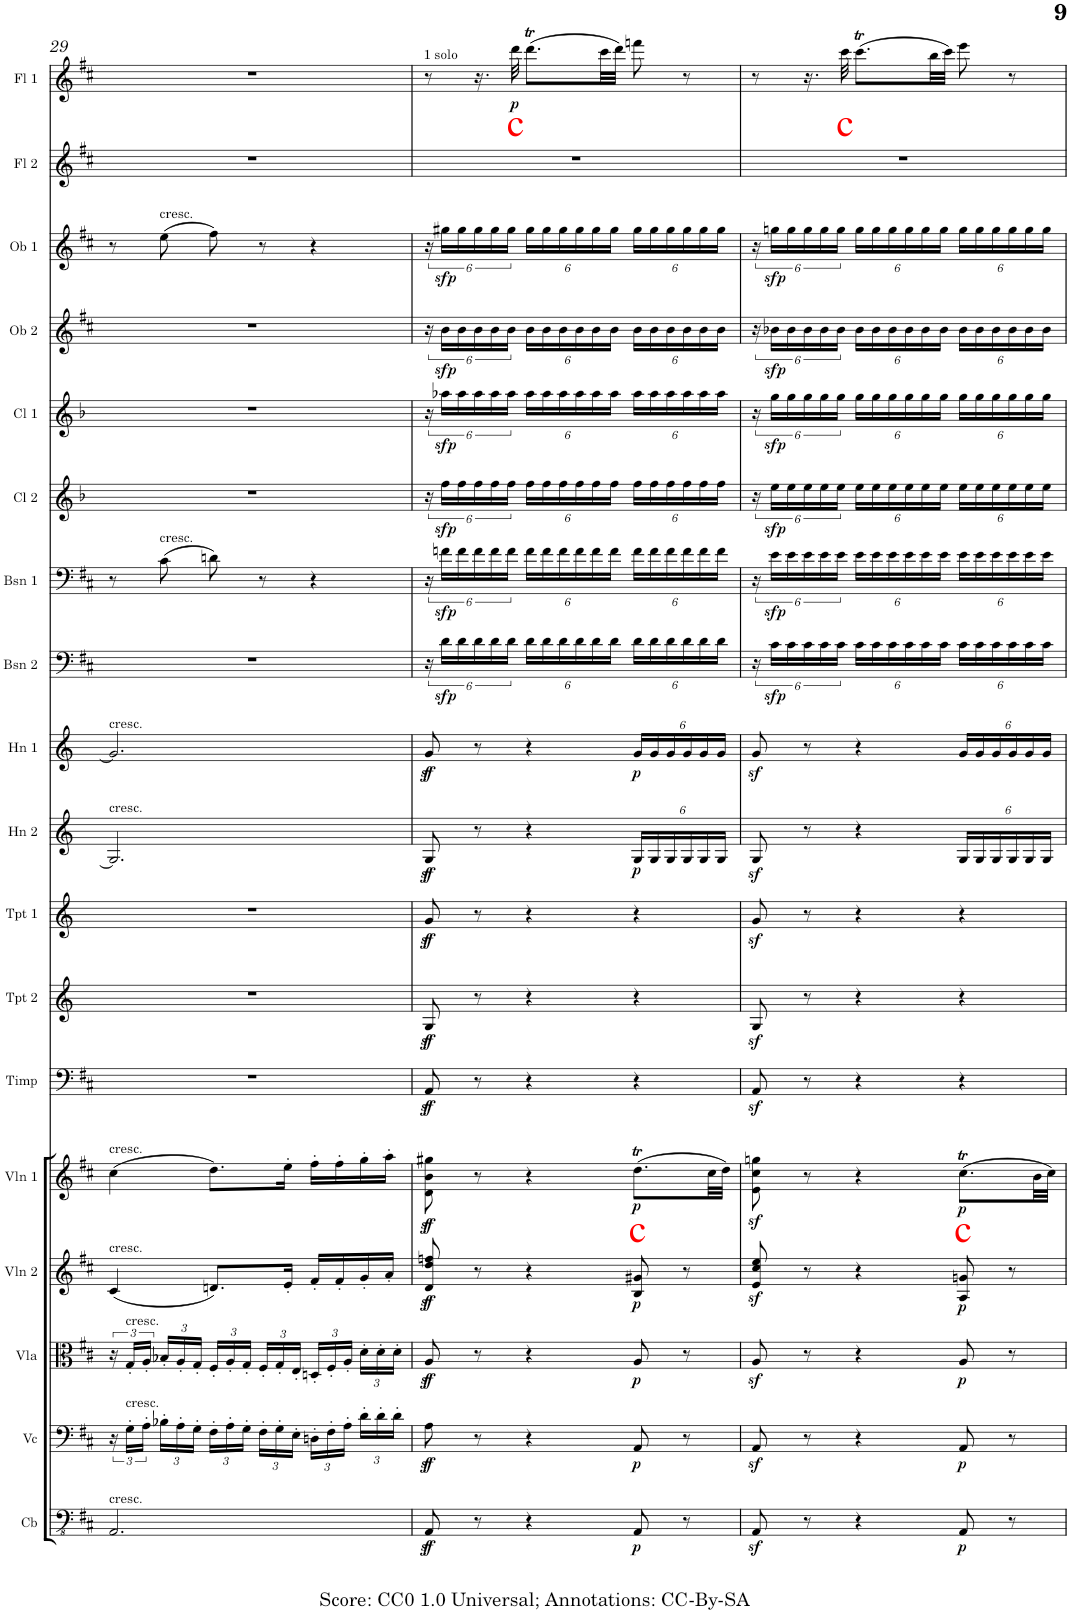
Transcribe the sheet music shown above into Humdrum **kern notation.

**kern	**dynam	**kern	**dynam	**kern	**dynam	**kern	**dynam	**kern	**text	**dynam	**kern	**dynam	**kern	**dynam	**kern	**dynam	**kern	**dynam	**kern	**dynam	**kern	**dynam	**kern	**dynam	**kern	**dynam	**kern	**dynam	**kern	**dynam	**kern	**dynam	**kern	**kern	**text	**dynam
*part18	*part18	*part17	*part17	*part16	*part16	*part15	*part15	*part14	*part14	*part14	*part13	*part13	*part12	*part12	*part11	*part11	*part10	*part10	*part9	*part9	*part8	*part8	*part7	*part7	*part6	*part6	*part5	*part5	*part4	*part4	*part3	*part3	*part2	*part1	*part1	*part1
*staff18	*staff18	*staff17	*staff17	*staff16	*staff16	*staff15	*staff15	*staff14	*staff14	*staff14	*staff13	*staff13	*staff12	*staff12	*staff11	*staff11	*staff10	*staff10	*staff9	*staff9	*staff8	*staff8	*staff7	*staff7	*staff6	*staff6	*staff5	*staff5	*staff4	*staff4	*staff3	*staff3	*staff2	*staff1	*staff1	*staff1
*I"Contrabass	*	*I"Violoncello	*	*I"Viola	*	*I"Violin 2	*	*I"Violin 1	*	*	*I"Timpani	*	*I"D Trumpet 2	*	*I"D Trumpet 1	*	*I"D Horn 2	*	*I"D Horn 1	*	*I"Bassoon 2	*	*I"Bassoon 1	*	*I"A Clarinet 2	*	*I"A Clarinet 1	*	*I"Oboe 2	*	*I"Oboe 1	*	*I"Flute 2	*I"Flute 1	*	*
*I'Cb	*	*I'Vc	*	*I'Vla	*	*I'Vln 2	*	*I'Vln 1	*	*	*I'Timp	*	*I'Tpt 2	*	*I'Tpt 1	*	*I'Hn 2	*	*I'Hn 1	*	*I'Bsn 2	*	*I'Bsn 1	*	*I'Cl 2	*	*I'Cl 1	*	*I'Ob 2	*	*I'Ob 1	*	*I'Fl 2	*I'Fl 1	*	*
!!LO:PB:g=z
*clefFv4	*	*clefF4	*	*clefC3	*	*clefG2	*	*clefG2	*	*	*clefF4	*	*clefG2	*	*clefG2	*	*clefG2	*	*clefG2	*	*clefF4	*	*clefF4	*	*clefG2	*	*clefG2	*	*clefG2	*	*clefG2	*	*clefG2	*clefG2	*	*
*	*	*	*	*	*	*	*	*	*	*	*	*	*Trd-1c-2	*	*Trd-1c-2	*	*Trd6c10	*	*Trd6c10	*	*	*	*	*	*Trd2c3	*	*Trd2c3	*	*	*	*	*	*	*	*	*
*k[f#c#]	*	*k[f#c#]	*	*k[f#c#]	*	*k[f#c#]	*	*k[f#c#]	*	*	*k[f#c#]	*	*k[]	*	*k[]	*	*k[]	*	*k[]	*	*k[f#c#]	*	*k[f#c#]	*	*k[b-]	*	*k[b-]	*	*k[f#c#]	*	*k[f#c#]	*	*k[f#c#]	*k[f#c#]	*	*
*M3/4	*	*M3/4	*	*M3/4	*	*M3/4	*	*M3/4	*	*	*M3/4	*	*M3/4	*	*M3/4	*	*M3/4	*	*M3/4	*	*M3/4	*	*M3/4	*	*M3/4	*	*M3/4	*	*M3/4	*	*M3/4	*	*M3/4	*M3/4	*	*
=29	=29	=29	=29	=29	=29	=29	=29	=29	=29	=29	=29	=29	=29	=29	=29	=29	=29	=29	=29	=29	=29	=29	=29	=29	=29	=29	=29	=29	=29	=29	=29	=29	=29	=29	=29	=29
!	!	!	!	!	!	!	!	!	!	!	!	!	!	!	!	!	!	!	!LO:TX:a:t=cresc.	!	!	!	!	!	!	!	!	!	!	!	!	!	!	!	!	!
!	!	!	!	!	!	!	!	!	!	!	!	!	!	!	!	!	!LO:TX:a:t=cresc.	!	!	!	!	!	!	!	!	!	!	!	!	!	!	!	!	!	!	!
!	!	!	!	!	!	!	!	!LO:TX:a:t=cresc.	!	!	!	!	!	!	!	!	!	!	!	!	!	!	!	!	!	!	!	!	!	!	!	!	!	!	!	!
!	!	!	!	!	!	!LO:TX:a:t=cresc.	!	!	!	!	!	!	!	!	!	!	!	!	!	!	!	!	!	!	!	!	!	!	!	!	!	!	!	!	!	!
!LO:TX:a:t=cresc.	!	!	!	!	!	!	!	!	!	!	!	!	!	!	!	!	!	!	!	!	!	!	!	!	!	!	!	!	!	!	!	!	!	!	!	!
2.AAA/	.	24r	.	24r	.	(4c#/	.	(4cc#\	.	.	2.r	.	2.r	.	2.r	.	2.G/]	.	2.g/]	.	2.r	.	8r	.	2.r	.	2.r	.	2.r	.	8r	.	2.r	2.r	.	.
!	!	!	!	!LO:TX:a:t=cresc.	!	!	!	!	!	!	!	!	!	!	!	!	!	!	!	!	!	!	!	!	!	!	!	!	!	!	!	!	!	!	!	!
!	!	!LO:TX:a:t=cresc.	!	!	!	!	!	!	!	!	!	!	!	!	!	!	!	!	!	!	!	!	!	!	!	!	!	!	!	!	!	!	!	!	!	!
.	.	24G'\LL	.	24G'/LL	.	.	.	.	.	.	.	.	.	.	.	.	.	.	.	.	.	.	.	.	.	.	.	.	.	.	.	.	.	.	.	.
.	.	24A'\JJ	.	24A'/JJ	.	.	.	.	.	.	.	.	.	.	.	.	.	.	.	.	.	.	.	.	.	.	.	.	.	.	.	.	.	.	.	.
*	*	*Xbrackettup	*	*Xbrackettup	*	*	*	*	*	*	*	*	*	*	*	*	*	*	*	*	*	*	*	*	*	*	*	*	*	*	*	*	*	*	*	*
!	!	!	!	!	!	!	!	!	!	!	!	!	!	!	!	!	!	!	!	!	!	!	!	!	!	!	!	!	!	!	!LO:TX:a:t=cresc.	!	!	!	!	!
!	!	!	!	!	!	!	!	!	!	!	!	!	!	!	!	!	!	!	!	!	!	!	!LO:TX:a:t=cresc.	!	!	!	!	!	!	!	!	!	!	!	!	!
.	.	24B-X'\LL	.	24B-X'/LL	.	.	.	.	.	.	.	.	.	.	.	.	.	.	.	.	.	.	(8c#\	.	.	.	.	.	.	.	(8ee\	.	.	.	.	.
.	.	24A'\	.	24A'/	.	.	.	.	.	.	.	.	.	.	.	.	.	.	.	.	.	.	.	.	.	.	.	.	.	.	.	.	.	.	.	.
.	.	24G'\JJ	.	24G'/JJ	.	.	.	.	.	.	.	.	.	.	.	.	.	.	.	.	.	.	.	.	.	.	.	.	.	.	.	.	.	.	.	.
.	.	24F#'\LL	.	24F#'/LL	.	8.dn/L)	.	8.dd\L)	.	.	.	.	.	.	.	.	.	.	.	.	.	.	8dn\)	.	.	.	.	.	.	.	8ff#\)	.	.	.	.	.
.	.	24A'\	.	24A'/	.	.	.	.	.	.	.	.	.	.	.	.	.	.	.	.	.	.	.	.	.	.	.	.	.	.	.	.	.	.	.	.
.	.	24G'\JJ	.	24G'/JJ	.	.	.	.	.	.	.	.	.	.	.	.	.	.	.	.	.	.	.	.	.	.	.	.	.	.	.	.	.	.	.	.
.	.	24F#'\LL	.	24F#'/LL	.	.	.	.	.	.	.	.	.	.	.	.	.	.	.	.	.	.	8r	.	.	.	.	.	.	.	8r	.	.	.	.	.
.	.	24G'\	.	24G'/	.	.	.	.	.	.	.	.	.	.	.	.	.	.	.	.	.	.	.	.	.	.	.	.	.	.	.	.	.	.	.	.
.	.	.	.	.	.	16e'/Jk	.	16ee'\Jk	.	.	.	.	.	.	.	.	.	.	.	.	.	.	.	.	.	.	.	.	.	.	.	.	.	.	.	.
.	.	24E'\JJ	.	24E'/JJ	.	.	.	.	.	.	.	.	.	.	.	.	.	.	.	.	.	.	.	.	.	.	.	.	.	.	.	.	.	.	.	.
.	.	24Dn'\LL	.	24Dn'/LL	.	16f#'/LL	.	16ff#'\LL	.	.	.	.	.	.	.	.	.	.	.	.	.	.	4r	.	.	.	.	.	.	.	4r	.	.	.	.	.
.	.	24F#'\	.	24F#'/	.	.	.	.	.	.	.	.	.	.	.	.	.	.	.	.	.	.	.	.	.	.	.	.	.	.	.	.	.	.	.	.
.	.	.	.	.	.	16f#'/	.	16ff#'\	.	.	.	.	.	.	.	.	.	.	.	.	.	.	.	.	.	.	.	.	.	.	.	.	.	.	.	.
.	.	24A'\JJ	.	24A'/JJ	.	.	.	.	.	.	.	.	.	.	.	.	.	.	.	.	.	.	.	.	.	.	.	.	.	.	.	.	.	.	.	.
.	.	24d'\LL	.	24d'\LL	.	16g'/	.	16gg'\	.	.	.	.	.	.	.	.	.	.	.	.	.	.	.	.	.	.	.	.	.	.	.	.	.	.	.	.
.	.	24d'\	.	24d'\	.	.	.	.	.	.	.	.	.	.	.	.	.	.	.	.	.	.	.	.	.	.	.	.	.	.	.	.	.	.	.	.
.	.	.	.	.	.	16a'/JJ	.	16aa'\JJ	.	.	.	.	.	.	.	.	.	.	.	.	.	.	.	.	.	.	.	.	.	.	.	.	.	.	.	.
.	.	24d'\JJ	.	24d'\JJ	.	.	.	.	.	.	.	.	.	.	.	.	.	.	.	.	.	.	.	.	.	.	.	.	.	.	.	.	.	.	.	.
=30	=30	=30	=30	=30	=30	=30	=30	=30	=30	=30	=30	=30	=30	=30	=30	=30	=30	=30	=30	=30	=30	=30	=30	=30	=30	=30	=30	=30	=30	=30	=30	=30	=30	=30	=30	=30
!	!	!	!	!	!	!	!	!	!	!	!	!	!	!	!	!	!	!	!	!	!	!	!	!	!	!	!	!	!	!	!	!	!	!LO:TX:a:t=1 solo	!	!
!	!LO:DY:b	!	!LO:DY:b	!	!LO:DY:b	!	!LO:DY:b	!	!	!LO:DY:b	!	!LO:DY:b	!	!LO:DY:b	!	!LO:DY:b	!	!LO:DY:b	!	!LO:DY:b	!	!	!	!	!	!	!	!	!	!	!	!	!	!	!	!
8AAAz</	f	8Az<\	f	8Az</	f	8d/z< 8dd/z< 8ffn/z<	f	8d\z< 8b\z< 8gg#X\z<	.	f	8AAz</	f	8Gz</	f	8gz</	f	8Gz</	f	8gz</	f	24r	.	24r	.	24r	.	24r	.	24r	.	24r	.	2.r	8r	.	.
!	!	!	!	!	!	!	!	!	!	!	!	!	!	!	!	!	!	!	!	!	!	!LO:DY:b	!	!LO:DY:b	!	!LO:DY:b	!	!LO:DY:b	!	!LO:DY:b	!	!LO:DY:b	!	!	!	!
.	.	.	.	.	.	.	.	.	.	.	.	.	.	.	.	.	.	.	.	.	24d\LL	sfp	24fn\LL	sfp	24ff\LL	sfp	24aa-X\LL	sfp	24b\LL	sfp	24gg#X\LL	sfp	.	.	.	.
.	.	.	.	.	.	.	.	.	.	.	.	.	.	.	.	.	.	.	.	.	24d\	.	24f\	.	24ff\	.	24aa-\	.	24b\	.	24gg#\	.	.	.	.	.
8r	.	8r	.	8r	.	8r	.	8r	.	.	8r	.	8r	.	8r	.	8r	.	8r	.	24d\	.	24f\	.	24ff\	.	24aa-\	.	24b\	.	24gg#\	.	.	16.r	.	.
.	.	.	.	.	.	.	.	.	.	.	.	.	.	.	.	.	.	.	.	.	24d\	.	24f\	.	24ff\	.	24aa-\	.	24b\	.	24gg#\	.	.	.	.	.
.	.	.	.	.	.	.	.	.	.	.	.	.	.	.	.	.	.	.	.	.	24d\JJ	.	24f\JJ	.	24ff\JJ	.	24aa-\JJ	.	24b\JJ	.	24gg#\JJ	.	.	.	.	.
!	!	!	!	!	!	!	!	!	!	!	!	!	!	!	!	!	!	!	!	!	!	!	!	!	!	!	!	!	!	!	!	!	!	!	!LO:LY:b:color=#FF0000	!LO:DY:b
.	.	.	.	.	.	.	.	.	.	.	.	.	.	.	.	.	.	.	.	.	.	.	.	.	.	.	.	.	.	.	.	.	.	32ddd\	c	p
*	*	*	*	*	*	*	*	*	*	*	*	*	*	*	*	*	*	*	*	*	*Xbrackettup	*	*Xbrackettup	*	*Xbrackettup	*	*Xbrackettup	*	*Xbrackettup	*	*Xbrackettup	*	*	*	*	*
4r	.	4r	.	4r	.	4r	.	4r	.	.	4r	.	4r	.	4r	.	4r	.	4r	.	24d\LL	.	24f\LL	.	24ff\LL	.	24aa-\LL	.	24b\LL	.	24gg#\LL	.	.	(8.dddT\L	.	.
.	.	.	.	.	.	.	.	.	.	.	.	.	.	.	.	.	.	.	.	.	24d\	.	24f\	.	24ff\	.	24aa-\	.	24b\	.	24gg#\	.	.	.	.	.
.	.	.	.	.	.	.	.	.	.	.	.	.	.	.	.	.	.	.	.	.	24d\	.	24f\	.	24ff\	.	24aa-\	.	24b\	.	24gg#\	.	.	.	.	.
.	.	.	.	.	.	.	.	.	.	.	.	.	.	.	.	.	.	.	.	.	24d\	.	24f\	.	24ff\	.	24aa-\	.	24b\	.	24gg#\	.	.	.	.	.
.	.	.	.	.	.	.	.	.	.	.	.	.	.	.	.	.	.	.	.	.	24d\	.	24f\	.	24ff\	.	24aa-\	.	24b\	.	24gg#\	.	.	.	.	.
.	.	.	.	.	.	.	.	.	.	.	.	.	.	.	.	.	.	.	.	.	.	.	.	.	.	.	.	.	.	.	.	.	.	32ccc#\LL	.	.
.	.	.	.	.	.	.	.	.	.	.	.	.	.	.	.	.	.	.	.	.	24d\JJ	.	24f\JJ	.	24ff\JJ	.	24aa-\JJ	.	24b\JJ	.	24gg#\JJ	.	.	.	.	.
.	.	.	.	.	.	.	.	.	.	.	.	.	.	.	.	.	.	.	.	.	.	.	.	.	.	.	.	.	.	.	.	.	.	32ddd\JJJ)	.	.
!	!	!	!	!	!	!	!	!	!LO:LY:b:color=#FF0000	!	!	!	!	!	!	!	!	!	!	!	!	!	!	!	!	!	!	!	!	!	!	!	!	!	!	!
*	*	*	*	*	*	*	*	*	*	*	*	*	*	*	*	*	*Xbrackettup	*	*Xbrackettup	*	*	*	*	*	*	*	*	*	*	*	*	*	*	*	*	*
!	!LO:DY:b	!	!LO:DY:b	!	!LO:DY:b	!	!LO:DY:b	!	!	!LO:DY:b	!	!	!	!	!	!	!	!LO:DY:b	!	!LO:DY:b	!	!	!	!	!	!	!	!	!	!	!	!	!	!	!	!
8AAA/	p	8AA/	p	8A/	p	8B/ 8g#X/	p	(8.ddT\L	c	p	4r	.	4r	.	4r	.	24G/LL	p	24g/LL	p	24d\LL	.	24f\LL	.	24ff\LL	.	24aa-\LL	.	24b\LL	.	24gg#\LL	.	.	8fffn\	.	.
.	.	.	.	.	.	.	.	.	.	.	.	.	.	.	.	.	24G/	.	24g/	.	24d\	.	24f\	.	24ff\	.	24aa-\	.	24b\	.	24gg#\	.	.	.	.	.
.	.	.	.	.	.	.	.	.	.	.	.	.	.	.	.	.	24G/	.	24g/	.	24d\	.	24f\	.	24ff\	.	24aa-\	.	24b\	.	24gg#\	.	.	.	.	.
8r	.	8r	.	8r	.	8r	.	.	.	.	.	.	.	.	.	.	24G/	.	24g/	.	24d\	.	24f\	.	24ff\	.	24aa-\	.	24b\	.	24gg#\	.	.	8r	.	.
.	.	.	.	.	.	.	.	.	.	.	.	.	.	.	.	.	24G/	.	24g/	.	24d\	.	24f\	.	24ff\	.	24aa-\	.	24b\	.	24gg#\	.	.	.	.	.
.	.	.	.	.	.	.	.	32cc#\LL	.	.	.	.	.	.	.	.	.	.	.	.	.	.	.	.	.	.	.	.	.	.	.	.	.	.	.	.
.	.	.	.	.	.	.	.	.	.	.	.	.	.	.	.	.	24G/JJ	.	24g/JJ	.	24d\JJ	.	24f\JJ	.	24ff\JJ	.	24aa-\JJ	.	24b\JJ	.	24gg#\JJ	.	.	.	.	.
.	.	.	.	.	.	.	.	32dd\JJJ)	.	.	.	.	.	.	.	.	.	.	.	.	.	.	.	.	.	.	.	.	.	.	.	.	.	.	.	.
=31	=31	=31	=31	=31	=31	=31	=31	=31	=31	=31	=31	=31	=31	=31	=31	=31	=31	=31	=31	=31	=31	=31	=31	=31	=31	=31	=31	=31	=31	=31	=31	=31	=31	=31	=31	=31
*	*	*	*	*	*	*	*	*	*	*	*	*	*	*	*	*	*	*	*	*	*brackettup	*	*brackettup	*	*brackettup	*	*brackettup	*	*brackettup	*	*brackettup	*	*	*	*	*
8AAAz</	.	8AAz</	.	8Az</	.	8e/z< 8cc#/z< 8ee/z<	.	8e\z< 8cc#\z< 8ggn\z<	.	.	8AAz</	.	8Gz</	.	8gz</	.	8Gz</	.	8gz</	.	24r	.	24r	.	24r	.	24r	.	24r	.	24r	.	2.r	8r	.	.
!	!	!	!	!	!	!	!	!	!	!	!	!	!	!	!	!	!	!	!	!	!	!LO:DY:b	!	!LO:DY:b	!	!LO:DY:b	!	!LO:DY:b	!	!LO:DY:b	!	!LO:DY:b	!	!	!	!
.	.	.	.	.	.	.	.	.	.	.	.	.	.	.	.	.	.	.	.	.	24c#\LL	sfp	24e\LL	sfp	24ee\LL	sfp	24gg\LL	sfp	24b-X\LL	sfp	24ggn\LL	sfp	.	.	.	.
.	.	.	.	.	.	.	.	.	.	.	.	.	.	.	.	.	.	.	.	.	24c#\	.	24e\	.	24ee\	.	24gg\	.	24b-\	.	24gg\	.	.	.	.	.
8r	.	8r	.	8r	.	8r	.	8r	.	.	8r	.	8r	.	8r	.	8r	.	8r	.	24c#\	.	24e\	.	24ee\	.	24gg\	.	24b-\	.	24gg\	.	.	16.r	.	.
.	.	.	.	.	.	.	.	.	.	.	.	.	.	.	.	.	.	.	.	.	24c#\	.	24e\	.	24ee\	.	24gg\	.	24b-\	.	24gg\	.	.	.	.	.
.	.	.	.	.	.	.	.	.	.	.	.	.	.	.	.	.	.	.	.	.	24c#\JJ	.	24e\JJ	.	24ee\JJ	.	24gg\JJ	.	24b-\JJ	.	24gg\JJ	.	.	.	.	.
!	!	!	!	!	!	!	!	!	!	!	!	!	!	!	!	!	!	!	!	!	!	!	!	!	!	!	!	!	!	!	!	!	!	!	!LO:LY:b:color=#FF0000	!
.	.	.	.	.	.	.	.	.	.	.	.	.	.	.	.	.	.	.	.	.	.	.	.	.	.	.	.	.	.	.	.	.	.	32ccc#\	c	.
*	*	*	*	*	*	*	*	*	*	*	*	*	*	*	*	*	*	*	*	*	*Xbrackettup	*	*Xbrackettup	*	*Xbrackettup	*	*Xbrackettup	*	*Xbrackettup	*	*Xbrackettup	*	*	*	*	*
4r	.	4r	.	4r	.	4r	.	4r	.	.	4r	.	4r	.	4r	.	4r	.	4r	.	24c#\LL	.	24e\LL	.	24ee\LL	.	24gg\LL	.	24b-\LL	.	24gg\LL	.	.	(8.ccc#t\L	.	.
.	.	.	.	.	.	.	.	.	.	.	.	.	.	.	.	.	.	.	.	.	24c#\	.	24e\	.	24ee\	.	24gg\	.	24b-\	.	24gg\	.	.	.	.	.
.	.	.	.	.	.	.	.	.	.	.	.	.	.	.	.	.	.	.	.	.	24c#\	.	24e\	.	24ee\	.	24gg\	.	24b-\	.	24gg\	.	.	.	.	.
.	.	.	.	.	.	.	.	.	.	.	.	.	.	.	.	.	.	.	.	.	24c#\	.	24e\	.	24ee\	.	24gg\	.	24b-\	.	24gg\	.	.	.	.	.
.	.	.	.	.	.	.	.	.	.	.	.	.	.	.	.	.	.	.	.	.	24c#\	.	24e\	.	24ee\	.	24gg\	.	24b-\	.	24gg\	.	.	.	.	.
.	.	.	.	.	.	.	.	.	.	.	.	.	.	.	.	.	.	.	.	.	.	.	.	.	.	.	.	.	.	.	.	.	.	32bb\LL	.	.
.	.	.	.	.	.	.	.	.	.	.	.	.	.	.	.	.	.	.	.	.	24c#\JJ	.	24e\JJ	.	24ee\JJ	.	24gg\JJ	.	24b-\JJ	.	24gg\JJ	.	.	.	.	.
.	.	.	.	.	.	.	.	.	.	.	.	.	.	.	.	.	.	.	.	.	.	.	.	.	.	.	.	.	.	.	.	.	.	32ccc#\JJJ)	.	.
!	!LO:DY:b	!	!LO:DY:b	!	!LO:DY:b	!	!LO:DY:b	!	!LO:LY:b:color=#FF0000	!LO:DY:b	!	!	!	!	!	!	!	!	!	!	!	!	!	!	!	!	!	!	!	!	!	!	!	!	!	!
8AAA/	p	8AA/	p	8A/	p	8A/ 8gn/	p	(8.cc#t\L	c	p	4r	.	4r	.	4r	.	24G/LL	.	24g/LL	.	24c#\LL	.	24e\LL	.	24ee\LL	.	24gg\LL	.	24b-\LL	.	24gg\LL	.	.	8eee\	.	.
.	.	.	.	.	.	.	.	.	.	.	.	.	.	.	.	.	24G/	.	24g/	.	24c#\	.	24e\	.	24ee\	.	24gg\	.	24b-\	.	24gg\	.	.	.	.	.
.	.	.	.	.	.	.	.	.	.	.	.	.	.	.	.	.	24G/	.	24g/	.	24c#\	.	24e\	.	24ee\	.	24gg\	.	24b-\	.	24gg\	.	.	.	.	.
8r	.	8r	.	8r	.	8r	.	.	.	.	.	.	.	.	.	.	24G/	.	24g/	.	24c#\	.	24e\	.	24ee\	.	24gg\	.	24b-\	.	24gg\	.	.	8r	.	.
.	.	.	.	.	.	.	.	.	.	.	.	.	.	.	.	.	24G/	.	24g/	.	24c#\	.	24e\	.	24ee\	.	24gg\	.	24b-\	.	24gg\	.	.	.	.	.
.	.	.	.	.	.	.	.	32b\LL	.	.	.	.	.	.	.	.	.	.	.	.	.	.	.	.	.	.	.	.	.	.	.	.	.	.	.	.
.	.	.	.	.	.	.	.	.	.	.	.	.	.	.	.	.	24G/JJ	.	24g/JJ	.	24c#\JJ	.	24e\JJ	.	24ee\JJ	.	24gg\JJ	.	24b-\JJ	.	24gg\JJ	.	.	.	.	.
.	.	.	.	.	.	.	.	32cc#\JJJ)	.	.	.	.	.	.	.	.	.	.	.	.	.	.	.	.	.	.	.	.	.	.	.	.	.	.	.	.
=	=	=	=	=	=	=	=	=	=	=	=	=	=	=	=	=	=	=	=	=	=	=	=	=	=	=	=	=	=	=	=	=	=	=	=	=
*-	*-	*-	*-	*-	*-	*-	*-	*-	*-	*-	*-	*-	*-	*-	*-	*-	*-	*-	*-	*-	*-	*-	*-	*-	*-	*-	*-	*-	*-	*-	*-	*-	*-	*-	*-	*-
